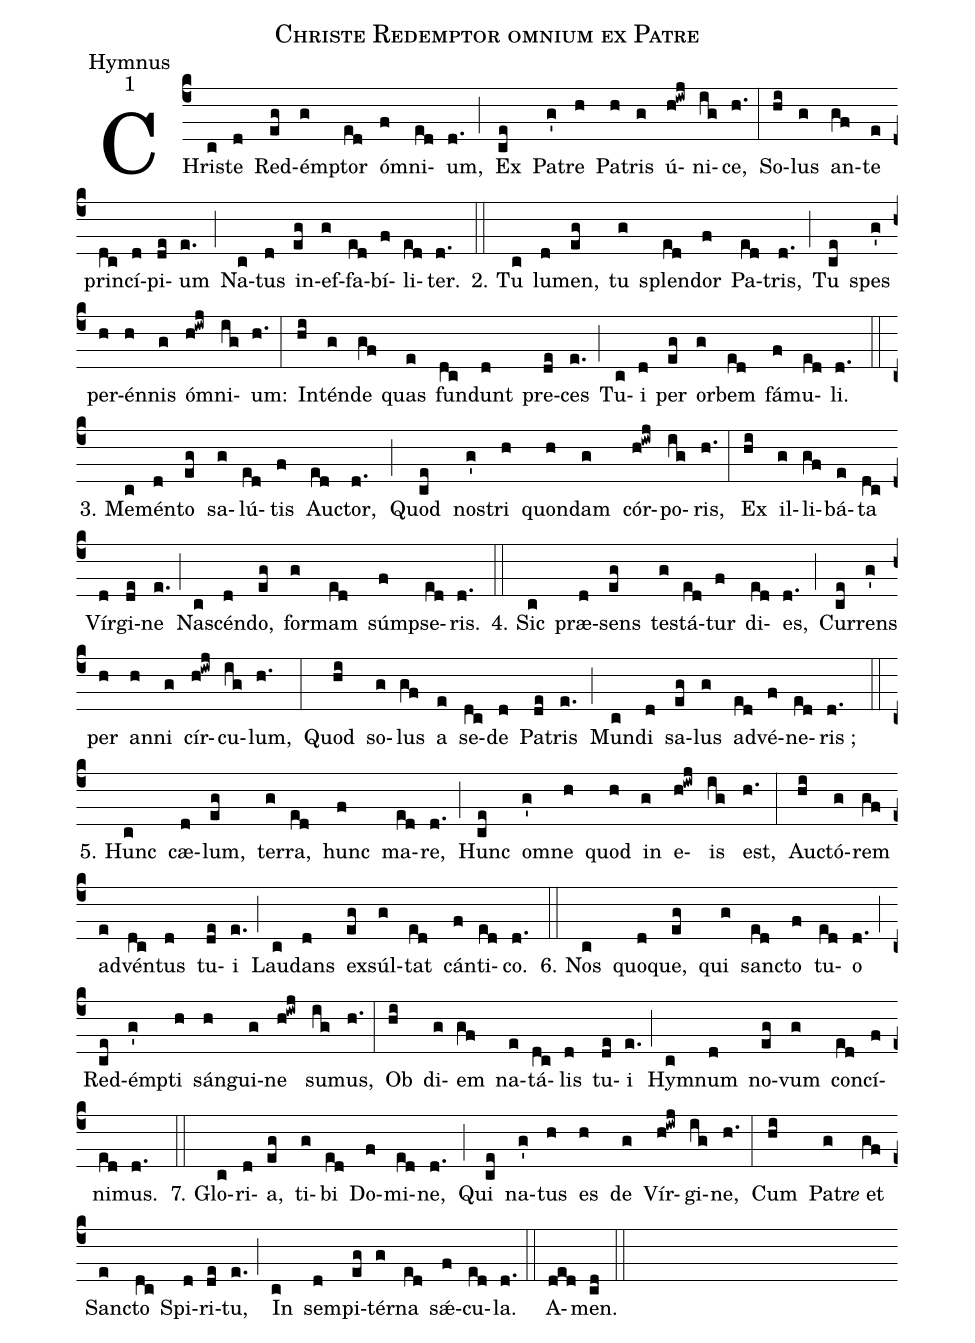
name:Christe Redemptor omnium ex Patre;
office-part:Hymnus;
mode:1;
%%
(c4)
CHr{i}(c)ste(d) Red(eg)ém(g)ptor(ed) óm(f)ni(ed)um,(d.) (;)
Ex(ce) Pa(g')tre(h) Pa(h)tris(g) ú(h!iwj)ni(ig)ce,(h.) (:)
So(hi)lus(g) an(gf)te(e) prin(dc)cí(d)pi(de)um(e.) (;)
Na(c)tus(d) in(eg)ef(g)fa(ed)bí(f)li(ed)ter.(d.) (::)
2. Tu(c) lu(d)men,(eg) tu(g) splen(ed)dor(f) Pa(ed)tris,(d.) (;)
Tu(ce) spes(g') per(h)én(h)nis(g) óm(h!iwj)ni(ig)um:(h.) (:)
In(hi)tén(g)de(gf) quas(e) fun(dc)dunt(d) pre(de)ces(e.) (;)
Tu(c)i(d) per(eg) or(g)bem(ed) fám(f)u(ed)li.(d.) (::)

3. Me(c)mén(d)to(eg) sa(g)lú(ed)tis(f) Auc(ed)tor,(d.) (;)
Quod(ce) nos(g')tri(h) quon(h)dam(g) cór(h!iwj)po(ig)ris,(h.) (:)
Ex(hi) il(g)li(gf)bá(e)ta(dc) Vír(d)gi(de)ne(e.) (;)
Na(c)scén(d)do,(eg) for(g)mam(ed) súmp(f)se(ed)ris.(d.) (::)

4. Sic(c) præ(d)sens(eg) te(g)stá(ed)tur(f) di(ed)es,(d.) (;)
Cur(ce)rens(g') per(h) an(h)ni(g) cír(h!iwj)cu(ig)lum,(h.) (:)
Quod(hi) so(g)lus(gf) a(e) se(dc)de(d) Pa(de)tris(e.) (;)
Mun(c)di(d) sa(eg)lus(g) ad(ed)vé(f)ne(ed)ris ;(d.) (::)

5. Hunc(c) cæ(d)lum,(eg) ter(g)ra,(ed) hunc(f) ma(ed)re,(d.) (;)
Hunc(ce) om(g')ne(h) quod(h) in(g) e(h!iwj)is(ig) est,(h.) (:)
Au(hi)ctó(g)rem(gf) ad(e)vén(dc)tus(d) tu(de)i(e.) (;)
Lau(c)dans(d) ex(eg)súl(g)tat(ed) cán(f)ti(ed)co.(d.) (::)

6. Nos(c) quo(d)que,(eg) qui(g) sanc(ed)to(f) tu(ed)o(d.) (;)
Red(ce)émp(g')ti(h) sán(h)gui(g)ne(h!iwj) su(ig)mus,(h.) (:)
Ob(hi) di(g)em(gf) na(e)tá(dc)lis(d) tu(de)i(e.) (;)
Hym(c)num(d) no(eg)vum(g) con(ed)cí(f)ni(ed)mus.(d.) (::)

7. Glo(c)ri(d)a,(eg) ti(g)bi(ed) Do(f)mi(ed)ne,(d.) (;)
Qui(ce) na(g')tus(h) es(h) de(g) Vír(h!iwj)gi(ig)ne,(h.) (:)
Cum(hi) Pa(g)tr<i>e</i> {e}t(gf) San(e)cto(dc) Spi(d)ri(de)tu,(e.) (;)
In(c) sem(d)pi(eg)tér(g)na(ed) sǽ(f)cu(ed)la.(d.) (::)
A(ded)men.(cd) (::)
